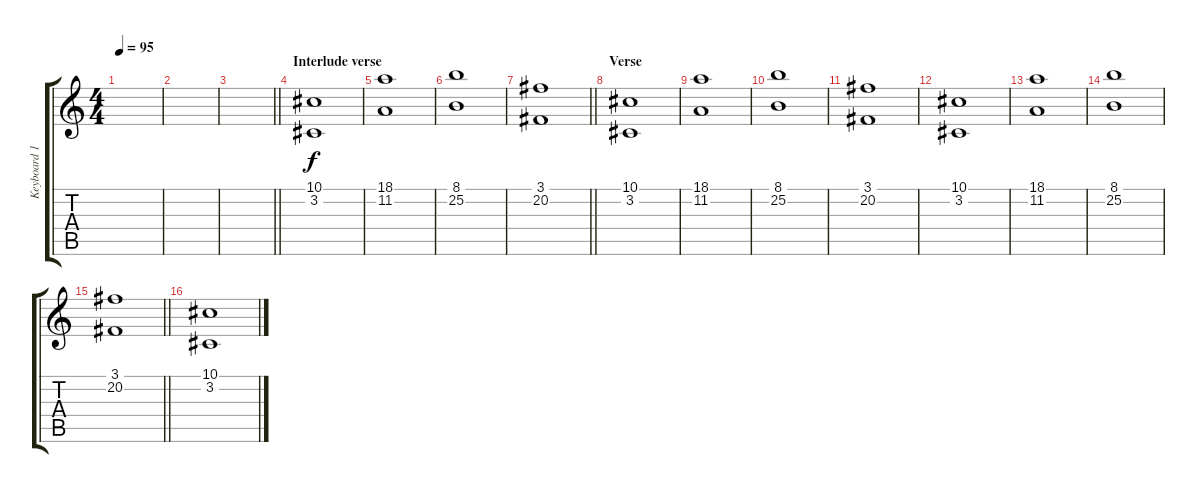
\track ("Keyboard 1" "Keyboard 1") {instrument stringensemble1}
\staff {score tabs}
\tuning (Eb4 Bb3 Gb3 Db3 Ab2 Db2) {hide}
\ts (4 4)
\tempo 95
\clef g2
\ks c
|
|
\barLineRight lightlight
|
\section ("" "Interlude verse")
(10.1 3.2).1{instrument synthstrings2} |
(18.1 11.2).1 |
(8.1 25.2).1 |
\barLineRight lightlight
(3.1 20.2).1 |
\section ("" "Verse")
(10.1 3.2).1 |
(18.1 11.2).1 |
(8.1 25.2).1 |
(3.1 20.2).1 |
(10.1 3.2).1 |
(18.1 11.2).1 |
(8.1 25.2).1 |
\barLineRight lightlight
(3.1 20.2).1 |
(10.1 3.2).1
